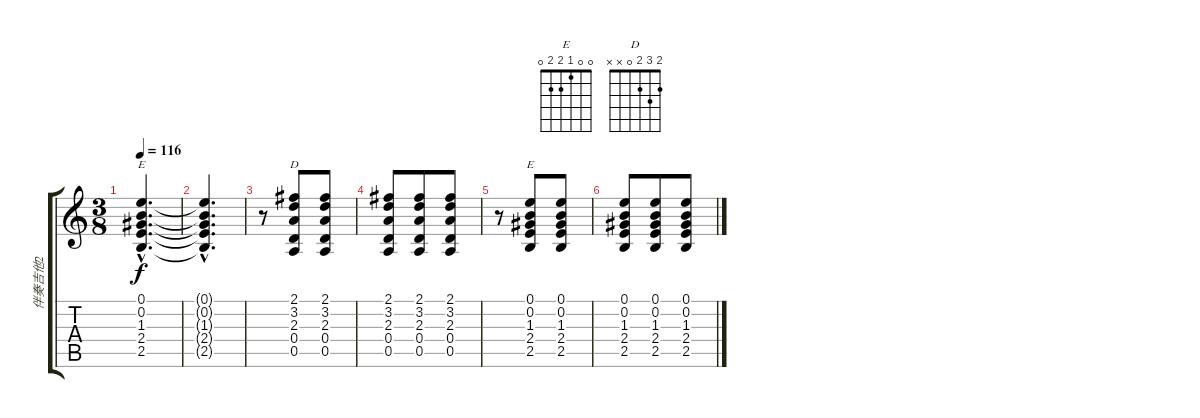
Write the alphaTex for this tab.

\track ("伴奏吉他2" "伴奏吉他2") {instrument acousticguitarnylon}
\staff {score tabs}
\tuning (E4 B3 G3 D3 A2 E2) {hide}
\chord ("E" x x 1 2 2 x)
\chord ("D" 2 3 2 0 x x)
\chord ("E" 0 0 1 2 2 0)
\ts (3 8)
\tempo 116
\clef g2
\ks c
(0.1{hac} 0.2{hac} 1.3{hac} 2.4{hac} 2.5{hac}).4{d ch "E" dy f} |
(0.1{hac t} 0.2{hac t} 1.3{hac t} 2.4{hac t} 2.5{hac t}).4{d} |
r.8 (2.1 3.2 2.3 0.4 0.5).8{ch "D"} (2.1 3.2 2.3 0.4 0.5).8 |
(2.1 3.2 2.3 0.4 0.5).8 (2.1 3.2 2.3 0.4 0.5).8 (2.1 3.2 2.3 0.4 0.5).8 |
r.8 (0.1 0.2 1.3 2.4 2.5).8{ch "E"} (0.1 0.2 1.3 2.4 2.5).8 |
(0.1 0.2 1.3 2.4 2.5).8 (0.1 0.2 1.3 2.4 2.5).8 (0.1 0.2 1.3 2.4 2.5).8
